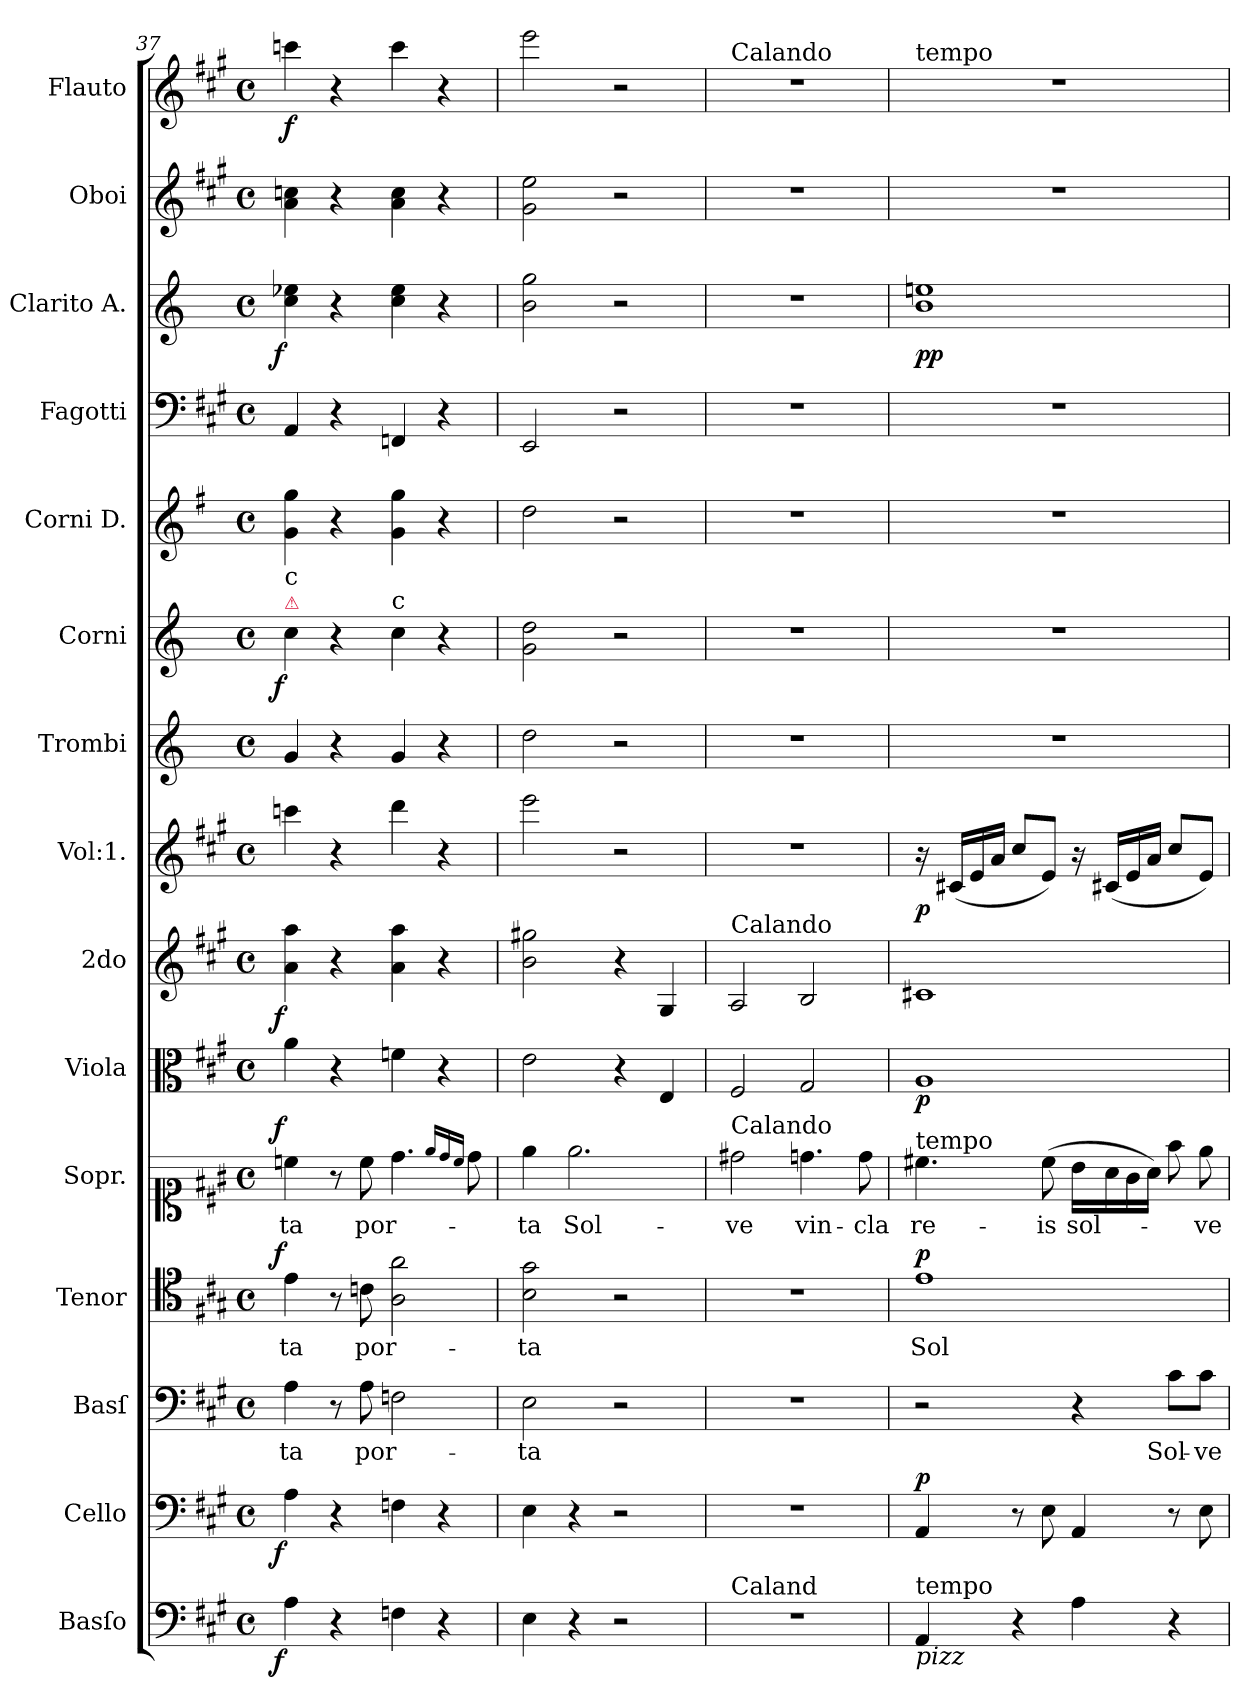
**kern	**dynam	**kern	**dynam	**kern	**text	**kern	**text	**dynam	**kern	**text	**dynam	**kern	**dynam	**kern	**dynam	**kern	**dynam	**kern	**kern	**dynam	**kern	**kern	**kern	**dynam	**kern	**kern	**dynam
*part15	*part15	*part14	*part14	*part13	*part13	*part12	*part12	*part12	*part11	*part11	*part11	*part10	*part10	*part9	*part9	*part8	*part8	*part7	*part6	*part6	*part5	*part4	*part3	*part3	*part2	*part1	*part1
*staff15	*staff15	*staff14	*staff14	*staff13	*staff13	*staff12	*staff12	*staff12	*staff11	*staff11	*staff11	*staff10	*staff10	*staff9	*staff9	*staff8	*staff8	*staff7	*staff6	*staff6	*staff5	*staff4	*staff3	*staff3	*staff2	*staff1	*staff1
*I"Basſo	*	*I"Cello	*	*I"Basſ	*	*I"Tenor	*	*	*I"Sopr.	*	*	*I"Viola	*	*I"2do	*	*I"Vol:1.	*	*I"Trombi	*I"Corni	*	*I"Corni D.	*I"Fagotti	*I"Clarito A.	*	*I"Oboi	*I"Flauto	*
*	*	*	*	*	*	*I'T	*	*	*	*	*	*I'Vla	*	*	*	*	*	*	*	*	*	*	*	*	*I'Ob	*I'Fl	*
*clefF4	*	*clefF4	*	*clefF4	*	*clefC4	*	*	*clefC1	*	*	*clefC3	*	*clefG2	*	*clefG2	*	*clefG2	*clefG2	*	*clefG2	*clefF4	*clefG2	*	*clefG2	*clefG2	*
*	*	*	*	*	*	*	*	*	*	*	*	*	*	*	*	*	*	*ITrd2c3	*ITrd2c3	*	*ITrd6c10	*	*ITrd2c3	*	*	*	*
*k[f#c#g#]	*	*k[f#c#g#]	*	*k[f#c#g#]	*	*k[f#c#g#]	*	*	*k[f#c#g#]	*	*	*k[f#c#g#]	*	*k[f#c#g#]	*	*k[f#c#g#]	*	*k[f#c#g#]	*k[f#c#g#]	*	*k[f#c#g#]	*k[f#c#g#]	*k[f#c#g#]	*	*k[f#c#g#]	*k[f#c#g#]	*
*A:	*	*A:	*	*A:	*	*A:	*	*	*A:	*	*	*A:	*	*A:	*	*A:	*	*A:	*A:	*	*A:	*A:	*A:	*	*A:	*A:	*
*M4/4	*	*M4/4	*	*M4/4	*	*M4/4	*	*	*M4/4	*	*	*M4/4	*	*M4/4	*	*M4/4	*	*M4/4	*M4/4	*	*M4/4	*M4/4	*M4/4	*	*M4/4	*M4/4	*
*met(c)	*	*met(c)	*	*met(c)	*	*met(c)	*	*	*met(c)	*	*	*met(c)	*	*met(c)	*	*met(c)	*	*met(c)	*met(c)	*	*met(c)	*met(c)	*met(c)	*	*met(c)	*met(c)	*
=37	=37	=37	=37	=37	=37	=37	=37	=37	=37	=37	=37	=37	=37	=37	=37	=37	=37	=37	=37	=37	=37	=37	=37	=37	=37	=37	=37
!	!	!	!	!	!	!	!	!	!	!	!	!	!	!	!	!	!	!	!LO:TX:a:color=crimson:t=⚠	!	!	!	!	!	!	!	!
!	!	!	!	!	!	!	!	!	!	!	!	!	!	!	!	!	!	!	!LO:TX:a:t=c	!	!	!	!	!	!	!	!
!	!LO:DY:rj	!	!LO:DY:rj	!	!	!	!	!LO:DY:b:rj	!	!	!LO:DY:b:rj	!	!	!	!LO:DY:rj	!	!	!	!	!LO:DY:rj	!	!	!	!LO:DY:rj	!	!	!
4A\	f	4A\	f	4A\	-ta	4e\	-ta	f	4ccn\	-ta	f	4a\	.	4a\ 4aa\	f	4cccn\	.	4e/	4a\	f	4A\ 4a\	4AA/	4a\ 4ccn\	f	4a\ 4ccn\	4cccn\	f
4r	.	4r	.	8r	.	8r	.	.	8r	.	.	4r	.	4r	.	4r	.	4r	4r	.	4r	4r	4r	.	4r	4r	.
.	.	.	.	8A\	por-	8cn\	por-	.	8cc\	por-	.	.	.	.	.	.	.	.	.	.	.	.	.	.	.	.	.
!	!	!	!	!	!	!	!	!	!	!	!	!	!	!	!	!	!	!	!LO:TX:a:t=c	!	!	!	!	!	!	!	!
4Fn\	.	4Fn\	.	2Fn\	.	2A\ 2a\	.	.	4.dd\	.	.	4fn\	.	4a\ 4aa\	.	4ddd\	.	4e/	4a\	.	4A\ 4a\	4FFn/	4a\ 4cc\	.	4a\ 4cc\	4ccc\	.
4r	.	4r	.	.	.	.	.	.	.	.	.	4r	.	4r	.	4r	.	4r	4r	.	4r	4r	4r	.	4r	4r	.
.	.	.	.	.	.	.	.	.	16qqee/LL	.	.	.	.	.	.	.	.	.	.	.	.	.	.	.	.	.	.
.	.	.	.	.	.	.	.	.	16qqdd/	.	.	.	.	.	.	.	.	.	.	.	.	.	.	.	.	.	.
.	.	.	.	.	.	.	.	.	16qqcc/JJ	.	.	.	.	.	.	.	.	.	.	.	.	.	.	.	.	.	.
.	.	.	.	.	.	.	.	.	8dd\	.	.	.	.	.	.	.	.	.	.	.	.	.	.	.	.	.	.
=38	=38	=38	=38	=38	=38	=38	=38	=38	=38	=38	=38	=38	=38	=38	=38	=38	=38	=38	=38	=38	=38	=38	=38	=38	=38	=38	=38
4E\	.	4E\	.	2E\	-ta	2B\ 2g#\	-ta	.	4ee\	-ta	.	2e\	.	2b\ 2gg#X\	.	2eee\	.	2b\	2e\ 2b\	.	2e\	2EE/	2g#\ 2ee\	.	2g#\ 2ee\	2eee\	.
4r	.	4r	.	.	.	.	.	.	2.ee\	Sol-	.	.	.	.	.	.	.	.	.	.	.	.	.	.	.	.	.
2r	.	2r	.	2r	.	2r	.	.	.	.	.	4r	.	4r	.	2r	.	2r	2r	.	2r	2r	2r	.	2r	2r	.
.	.	.	.	.	.	.	.	.	.	.	.	4E/	.	4G#/	.	.	.	.	.	.	.	.	.	.	.	.	.
=39	=39	=39	=39	=39	=39	=39	=39	=39	=39	=39	=39	=39	=39	=39	=39	=39	=39	=39	=39	=39	=39	=39	=39	=39	=39	=39	=39
!	!	!	!	!	!	!	!	!	!	!	!	!	!	!	!	!	!	!	!	!	!	!	!	!	!	!LO:TX:a:t=Calando	!
!	!	!	!	!	!	!	!	!	!	!	!	!	!	!LO:TX:a:t=Calando	!	!	!	!	!	!	!	!	!	!	!	!	!
!	!	!	!	!	!	!	!	!	!LO:TX:a:t=Calando	!	!	!	!	!	!	!	!	!	!	!	!	!	!	!	!	!	!
!LO:TX:a:t=Caland	!	!	!	!	!	!	!	!	!	!	!	!	!	!	!	!	!	!	!	!	!	!	!	!	!	!	!
1r	.	1r	.	1r	.	1r	.	.	2dd#X\	-ve	.	2F#/	.	2A/	.	1r	.	1r	1r	.	1r	1r	1r	.	1r	1r	.
.	.	.	.	.	.	.	.	.	4.ddn\	vin-	.	2G#/	.	2B/	.	.	.	.	.	.	.	.	.	.	.	.	.
.	.	.	.	.	.	.	.	.	8dd\	-cla	.	.	.	.	.	.	.	.	.	.	.	.	.	.	.	.	.
=40	=40	=40	=40	=40	=40	=40	=40	=40	=40	=40	=40	=40	=40	=40	=40	=40	=40	=40	=40	=40	=40	=40	=40	=40	=40	=40	=40
!	!	!	!	!	!	!	!	!	!	!	!	!	!	!	!	!	!	!	!	!	!	!	!	!	!	!LO:TX:a:t=tempo	!
!	!	!	!	!	!	!	!	!	!LO:TX:a:t=tempo	!	!	!	!	!	!	!	!	!	!	!	!	!	!	!	!	!	!
!LO:TX:b:i:t=pizz	!	!	!	!	!	!	!	!	!	!	!	!	!	!	!	!	!	!	!	!	!	!	!	!	!	!	!
!LO:TX:a:t=tempo	!	!	!	!	!	!	!	!	!	!	!	!	!	!	!	!	!	!	!	!	!	!	!	!	!	!	!
!	!	!	!LO:DY:a	!	!	!	!	!LO:DY:a	!	!	!	!	!	!	!	!	!	!	!	!	!	!	!	!	!	!	!
4AA/	.	4AA/	p	2r	.	1e	Sol-	p	4.cc#X\	re-	.	1A	p	1c#X	.	16r	p	1r	1r	.	1r	1r	1g# 1cc#X	pp	1r	1r	.
.	.	.	.	.	.	.	.	.	.	.	.	.	.	.	.	(16c#X/LL	.	.	.	.	.	.	.	.	.	.	.
.	.	.	.	.	.	.	.	.	.	.	.	.	.	.	.	16e/	.	.	.	.	.	.	.	.	.	.	.
.	.	.	.	.	.	.	.	.	.	.	.	.	.	.	.	16a/JJ	.	.	.	.	.	.	.	.	.	.	.
4r	.	8r	.	.	.	.	.	.	.	.	.	.	.	.	.	8cc#/L	.	.	.	.	.	.	.	.	.	.	.
.	.	8E\	.	.	.	.	.	.	(>8cc#\	-is	.	.	.	.	.	8e/J)	.	.	.	.	.	.	.	.	.	.	.
4A\	.	4AA/	.	4r	.	.	.	.	16b\LL	sol-	.	.	.	.	.	16r	.	.	.	.	.	.	.	.	.	.	.
.	.	.	.	.	.	.	.	.	16a\	.	.	.	.	.	.	(16c#X/LL	.	.	.	.	.	.	.	.	.	.	.
.	.	.	.	.	.	.	.	.	16g#\	.	.	.	.	.	.	16e/	.	.	.	.	.	.	.	.	.	.	.
.	.	.	.	.	.	.	.	.	16a\JJ)	.	.	.	.	.	.	16a/JJ	.	.	.	.	.	.	.	.	.	.	.
4r	.	8r	.	8c#\L	Sol-	.	.	.	8ff#\	.	.	.	.	.	.	8cc#/L	.	.	.	.	.	.	.	.	.	.	.
.	.	8E\	.	8c#\J	-ve	.	.	.	8ee\	-ve	.	.	.	.	.	8e/J)	.	.	.	.	.	.	.	.	.	.	.
=	=	=	=	=	=	=	=	=	=	=	=	=	=	=	=	=	=	=	=	=	=	=	=	=	=	=	=
*-	*-	*-	*-	*-	*-	*-	*-	*-	*-	*-	*-	*-	*-	*-	*-	*-	*-	*-	*-	*-	*-	*-	*-	*-	*-	*-	*-
